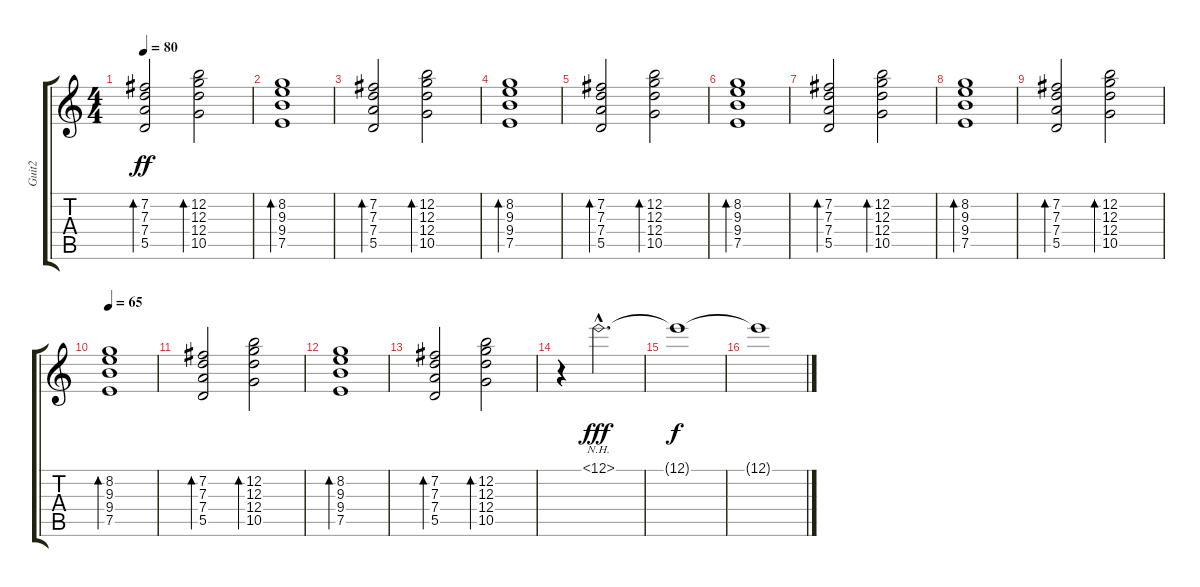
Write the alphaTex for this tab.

\track ("Guit2" "Guit2") {instrument electricguitarclean}
\staff {score tabs}
\tuning (E4 B3 G3 D3 A2 E2) {hide}
\ts (4 4)
\tempo 80
\clef g2
\ks c
(7.2 7.3 7.4 5.5).2{bd 120 dy ff} (12.2 12.3 12.4 10.5).2{bd 120} |
(8.2 9.3 9.4 7.5).1{bd 120} |
(7.2 7.3 7.4 5.5).2{bd 120} (12.2 12.3 12.4 10.5).2{bd 120} |
(8.2 9.3 9.4 7.5).1{bd 120} |
(7.2 7.3 7.4 5.5).2{bd 120} (12.2 12.3 12.4 10.5).2{bd 120} |
(8.2 9.3 9.4 7.5).1{bd 120 volume 11 instrument electricguitarclean} |
(7.2 7.3 7.4 5.5).2{bd 120} (12.2 12.3 12.4 10.5).2{bd 120} |
(8.2 9.3 9.4 7.5).1{bd 120} |
(7.2 7.3 7.4 5.5).2{bd 120} (12.2 12.3 12.4 10.5).2{bd 120} |
\tempo 65
(8.2 9.3 9.4 7.5).1{bd 120} |
(7.2 7.3 7.4 5.5).2{bd 120} (12.2 12.3 12.4 10.5).2{bd 120} |
(8.2 9.3 9.4 7.5).1{bd 120} |
(7.2 7.3 7.4 5.5).2{bd 120} (12.2 12.3 12.4 10.5).2{bd 120} |
r.4 12.1{nh hac}.2{d dy fff} |
12.1{t}.1{dy f} |
12.1{t}.1
